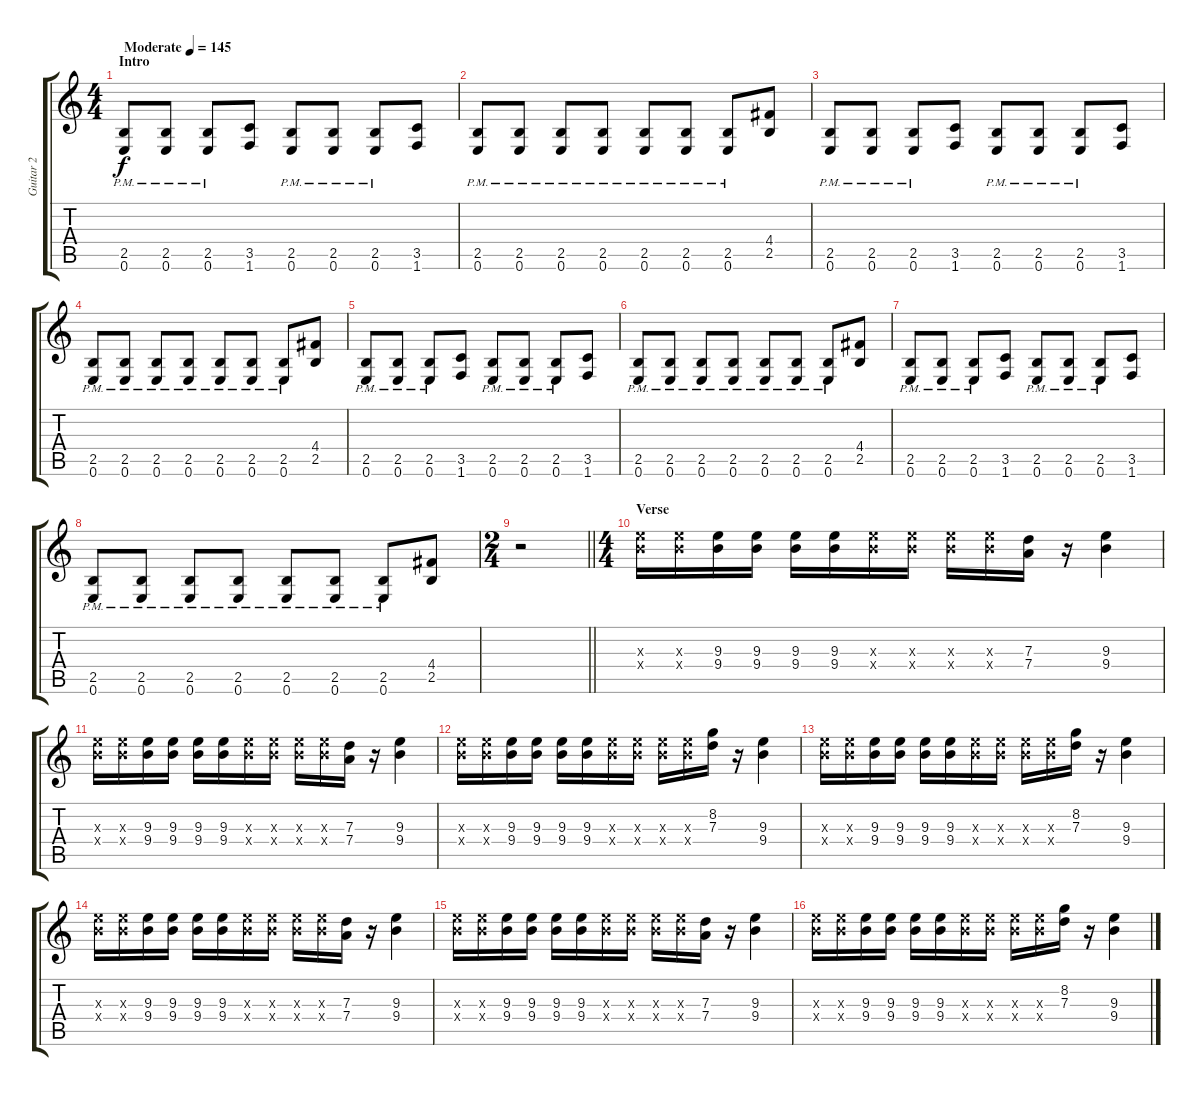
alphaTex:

\track ("Guitar 2" "Guitar 2") {instrument overdrivenguitar}
\staff {score tabs}
\tuning (E4 B3 G3 D3 A2 E2) {hide}
\ts (4 4)
\section ("" "Intro")
\tempo (145 "Moderate")
\clef g2
\ks c
(2.5{pm} 0.6{pm}).8{dy f instrument overdrivenguitar} (2.5{pm} 0.6{pm}).8 (2.5{pm} 0.6{pm}).8 (3.5 1.6).8 (2.5{pm} 0.6{pm}).8 (2.5{pm} 0.6{pm}).8 (2.5{pm} 0.6{pm}).8 (3.5 1.6).8 |
(2.5{pm} 0.6{pm}).8 (2.5{pm} 0.6{pm}).8 (2.5{pm} 0.6{pm}).8 (2.5{pm} 0.6{pm}).8 (2.5{pm} 0.6{pm}).8 (2.5{pm} 0.6{pm}).8 (2.5{pm} 0.6{pm}).8 (4.4 2.5).8 |
(2.5{pm} 0.6{pm}).8 (2.5{pm} 0.6{pm}).8 (2.5{pm} 0.6{pm}).8 (3.5 1.6).8 (2.5{pm} 0.6{pm}).8 (2.5{pm} 0.6{pm}).8 (2.5{pm} 0.6{pm}).8 (3.5 1.6).8 |
(2.5{pm} 0.6{pm}).8 (2.5{pm} 0.6{pm}).8 (2.5{pm} 0.6{pm}).8 (2.5{pm} 0.6{pm}).8 (2.5{pm} 0.6{pm}).8 (2.5{pm} 0.6{pm}).8 (2.5{pm} 0.6{pm}).8 (4.4 2.5).8 |
(2.5{pm} 0.6{pm}).8 (2.5{pm} 0.6{pm}).8 (2.5{pm} 0.6{pm}).8 (3.5 1.6).8 (2.5{pm} 0.6{pm}).8 (2.5{pm} 0.6{pm}).8 (2.5{pm} 0.6{pm}).8 (3.5 1.6).8 |
(2.5{pm} 0.6{pm}).8 (2.5{pm} 0.6{pm}).8 (2.5{pm} 0.6{pm}).8 (2.5{pm} 0.6{pm}).8 (2.5{pm} 0.6{pm}).8 (2.5{pm} 0.6{pm}).8 (2.5{pm} 0.6{pm}).8 (4.4 2.5).8 |
(2.5{pm} 0.6{pm}).8 (2.5{pm} 0.6{pm}).8 (2.5{pm} 0.6{pm}).8 (3.5 1.6).8 (2.5{pm} 0.6{pm}).8 (2.5{pm} 0.6{pm}).8 (2.5{pm} 0.6{pm}).8 (3.5 1.6).8 |
(2.5{pm} 0.6{pm}).8 (2.5{pm} 0.6{pm}).8 (2.5{pm} 0.6{pm}).8 (2.5{pm} 0.6{pm}).8 (2.5{pm} 0.6{pm}).8 (2.5{pm} 0.6{pm}).8 (2.5{pm} 0.6{pm}).8 (4.4 2.5).8 |
\ts (2 4)
\barLineRight lightlight
r.2 |
\ts (4 4)
\section ("" "Verse")
(9.3{x} 9.4{x}).16 (9.3{x} 9.4{x}).16 (9.3 9.4).16 (9.3 9.4).16 (9.3 9.4).16 (9.3 9.4).16 (9.3{x} 9.4{x}).16 (9.3{x} 9.4{x}).16 (9.3{x} 9.4{x}).16 (9.3{x} 9.4{x}).16 (7.3 7.4).16 r.16 (9.3 9.4).4 |
(9.3{x} 9.4{x}).16 (9.3{x} 9.4{x}).16 (9.3 9.4).16 (9.3 9.4).16 (9.3 9.4).16 (9.3 9.4).16 (9.3{x} 9.4{x}).16 (9.3{x} 9.4{x}).16 (9.3{x} 9.4{x}).16 (9.3{x} 9.4{x}).16 (7.3 7.4).16 r.16 (9.3 9.4).4 |
(9.3{x} 9.4{x}).16 (9.3{x} 9.4{x}).16 (9.3 9.4).16 (9.3 9.4).16 (9.3 9.4).16 (9.3 9.4).16 (9.3{x} 9.4{x}).16 (9.3{x} 9.4{x}).16 (9.3{x} 9.4{x}).16 (9.3{x} 9.4{x}).16 (8.2 7.3).16 r.16 (9.3 9.4).4 |
(9.3{x} 9.4{x}).16 (9.3{x} 9.4{x}).16 (9.3 9.4).16 (9.3 9.4).16 (9.3 9.4).16 (9.3 9.4).16 (9.3{x} 9.4{x}).16 (9.3{x} 9.4{x}).16 (9.3{x} 9.4{x}).16 (9.3{x} 9.4{x}).16 (8.2 7.3).16 r.16 (9.3 9.4).4 |
(9.3{x} 9.4{x}).16 (9.3{x} 9.4{x}).16 (9.3 9.4).16 (9.3 9.4).16 (9.3 9.4).16 (9.3 9.4).16 (9.3{x} 9.4{x}).16 (9.3{x} 9.4{x}).16 (9.3{x} 9.4{x}).16 (9.3{x} 9.4{x}).16 (7.3 7.4).16 r.16 (9.3 9.4).4 |
(9.3{x} 9.4{x}).16 (9.3{x} 9.4{x}).16 (9.3 9.4).16 (9.3 9.4).16 (9.3 9.4).16 (9.3 9.4).16 (9.3{x} 9.4{x}).16 (9.3{x} 9.4{x}).16 (9.3{x} 9.4{x}).16 (9.3{x} 9.4{x}).16 (7.3 7.4).16 r.16 (9.3 9.4).4 |
(9.3{x} 9.4{x}).16 (9.3{x} 9.4{x}).16 (9.3 9.4).16 (9.3 9.4).16 (9.3 9.4).16 (9.3 9.4).16 (9.3{x} 9.4{x}).16 (9.3{x} 9.4{x}).16 (9.3{x} 9.4{x}).16 (9.3{x} 9.4{x}).16 (8.2 7.3).16 r.16 (9.3 9.4).4
